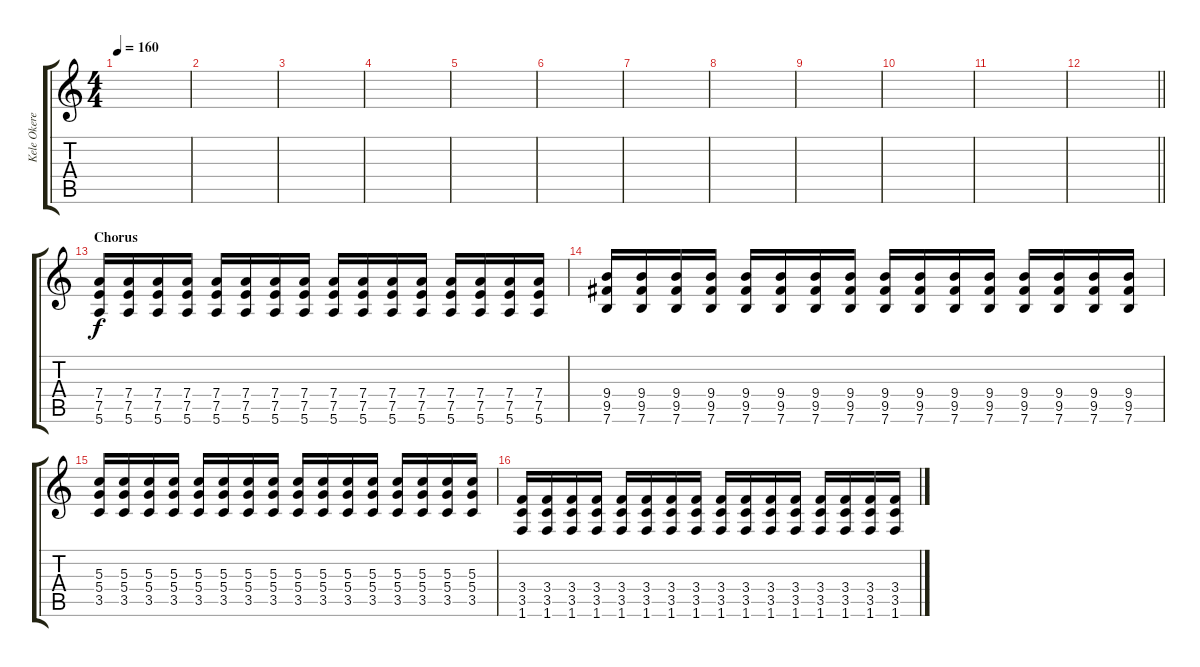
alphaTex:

\track ("Kele Okereke - Guitar" "Kele Okere") {instrument overdrivenguitar}
\staff {score tabs}
\tuning (E4 B3 G3 D3 A2 E2) {hide}
\ts (4 4)
\tempo 160
\clef g2
\ks c
|
|
|
|
|
|
|
|
|
|
|
\barLineRight lightlight
|
\section ("" "Chorus")
(7.4 7.5 5.6).16 (7.4 7.5 5.6).16 (7.4 7.5 5.6).16 (7.4 7.5 5.6).16 (7.4 7.5 5.6).16 (7.4 7.5 5.6).16 (7.4 7.5 5.6).16 (7.4 7.5 5.6).16 (7.4 7.5 5.6).16 (7.4 7.5 5.6).16 (7.4 7.5 5.6).16 (7.4 7.5 5.6).16 (7.4 7.5 5.6).16 (7.4 7.5 5.6).16 (7.4 7.5 5.6).16 (7.4 7.5 5.6).16 |
(9.4 9.5 7.6).16 (9.4 9.5 7.6).16 (9.4 9.5 7.6).16 (9.4 9.5 7.6).16 (9.4 9.5 7.6).16 (9.4 9.5 7.6).16 (9.4 9.5 7.6).16 (9.4 9.5 7.6).16 (9.4 9.5 7.6).16 (9.4 9.5 7.6).16 (9.4 9.5 7.6).16 (9.4 9.5 7.6).16 (9.4 9.5 7.6).16 (9.4 9.5 7.6).16 (9.4 9.5 7.6).16 (9.4 9.5 7.6).16 |
(5.3 5.4 3.5).16 (5.3 5.4 3.5).16 (5.3 5.4 3.5).16 (5.3 5.4 3.5).16 (5.3 5.4 3.5).16 (5.3 5.4 3.5).16 (5.3 5.4 3.5).16 (5.3 5.4 3.5).16 (5.3 5.4 3.5).16 (5.3 5.4 3.5).16 (5.3 5.4 3.5).16 (5.3 5.4 3.5).16 (5.3 5.4 3.5).16 (5.3 5.4 3.5).16 (5.3 5.4 3.5).16 (5.3 5.4 3.5).16 |
(3.4 3.5 1.6).16 (3.4 3.5 1.6).16 (3.4 3.5 1.6).16 (3.4 3.5 1.6).16 (3.4 3.5 1.6).16 (3.4 3.5 1.6).16 (3.4 3.5 1.6).16 (3.4 3.5 1.6).16 (3.4 3.5 1.6).16 (3.4 3.5 1.6).16 (3.4 3.5 1.6).16 (3.4 3.5 1.6).16 (3.4 3.5 1.6).16 (3.4 3.5 1.6).16 (3.4 3.5 1.6).16 (3.4 3.5 1.6).16
